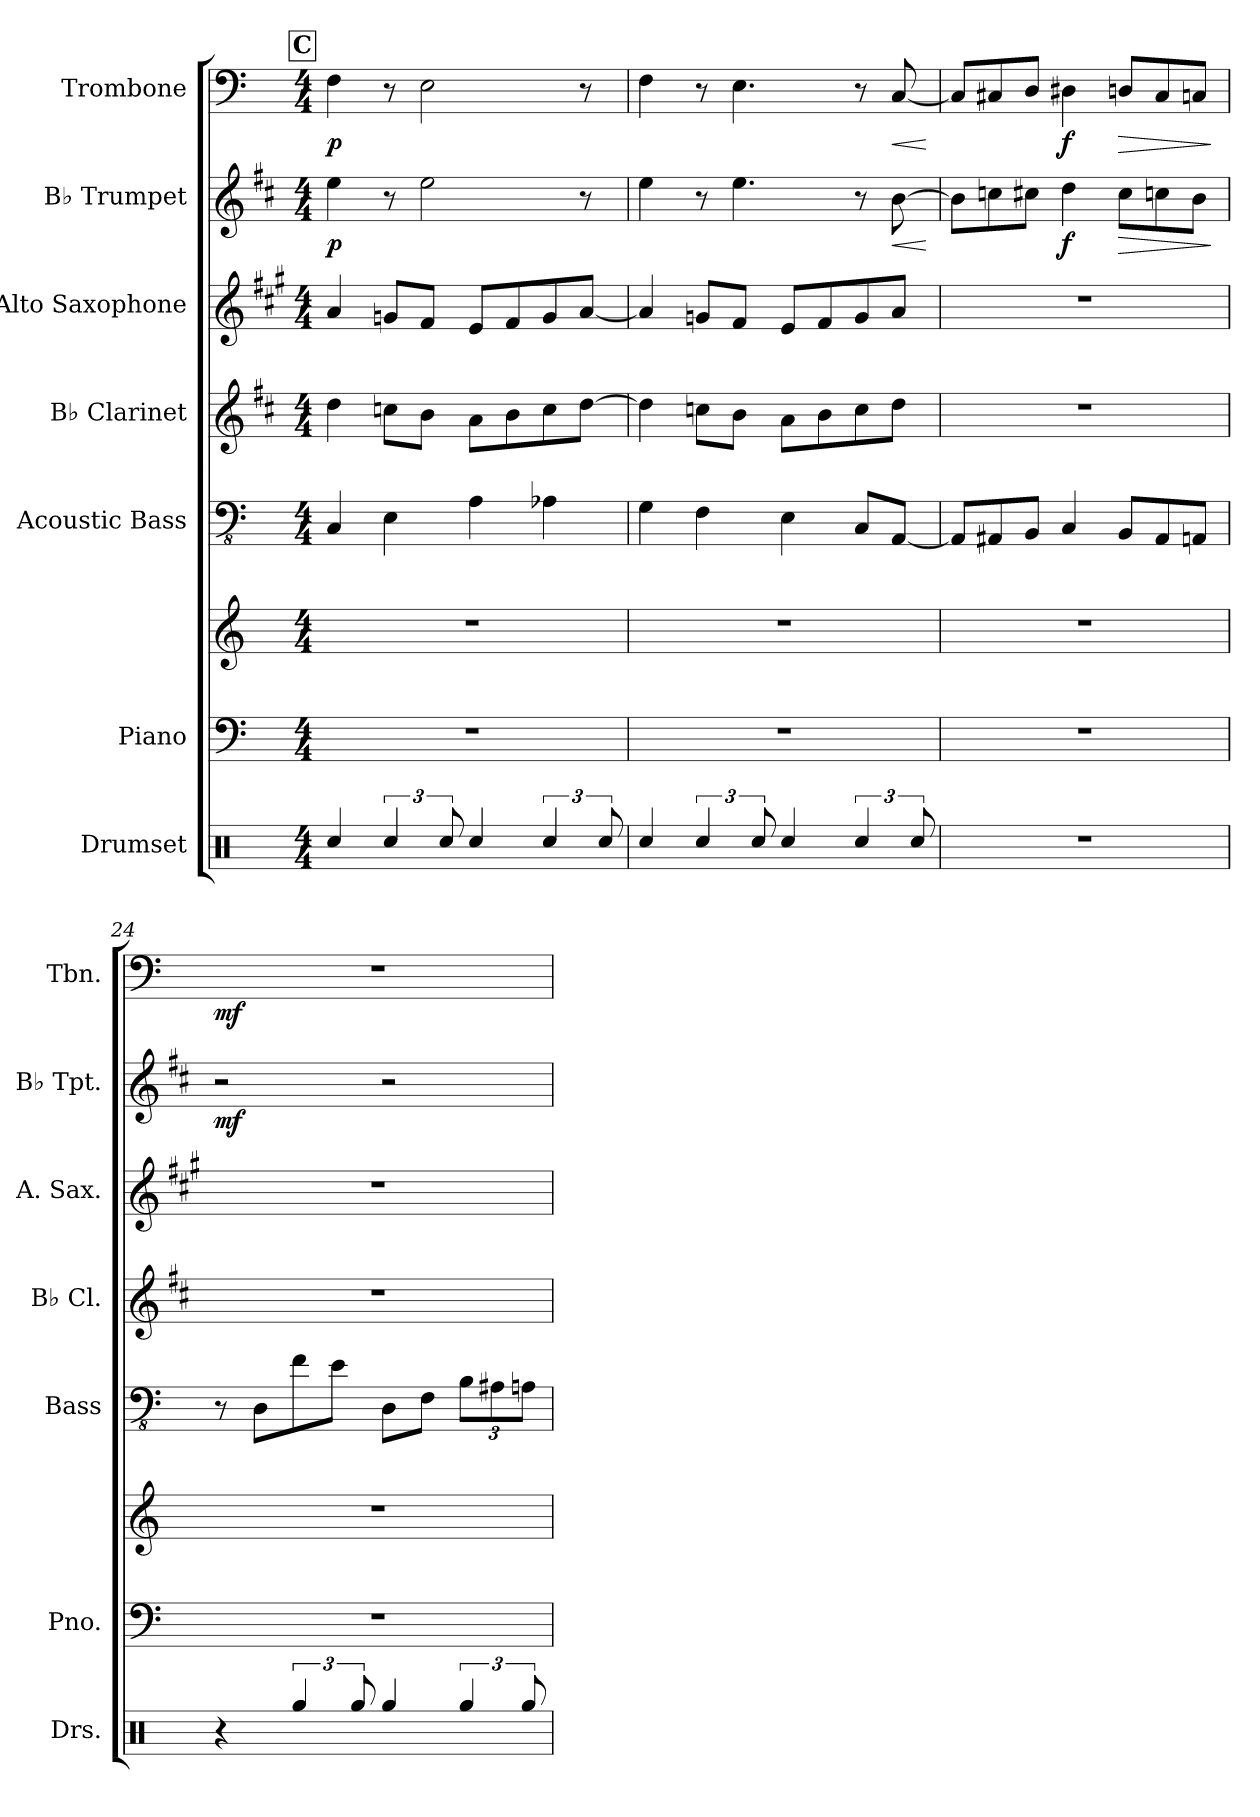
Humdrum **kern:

**kern	**kern	**kern	**kern	**kern	**kern	**kern	**dynam	**kern	**dynam
*part7	*part6	*part6	*part5	*part4	*part3	*part2	*part2	*part1	*part1
*staff8	*staff7	*staff6	*staff5	*staff4	*staff3	*staff2	*staff2	*staff1	*staff1
*I"Drumset	*I"Piano	*	*I"Acoustic Bass	*I"B♭ Clarinet	*I"Alto Saxophone	*I"B♭ Trumpet	*	*I"Trombone	*
*I'Drs.	*I'Pno.	*	*I'Bass	*I'B♭ Cl.	*I'A. Sax.	*I'B♭ Tpt.	*	*I'Tbn.	*
*clefX	*clefF4	*clefG2	*clefFv4	*clefG2	*clefG2	*clefG2	*	*clefF4	*
*	*	*	*	*ITrd1c2	*ITrd5c9	*ITrd1c2	*	*	*
*k[]	*k[]	*k[]	*k[]	*k[]	*k[]	*k[]	*	*k[]	*
*M4/4	*M4/4	*M4/4	*M4/4	*M4/4	*M4/4	*M4/4	*	*M4/4	*
!!LO:REH:place=s1:a:B:fs=14:t=C
=21	=21	=21	=21	=21	=21	=21	=21	=21	=21
!	!	!	!	!	!	!	!LO:DY:b	!	!LO:DY:b
4Rcc/	1r	1r	4CC/	4cc\	4c/	4dd\	p	4F\	p
6Rcc/	.	.	4EE\	8b-X\L	8B-X/L	8r	.	8r	.
.	.	.	.	8a\J	8A/J	2dd\	.	2E\	.
12Rcc/	.	.	.	.	.	.	.	.	.
4Rcc/	.	.	4AA\	8g\L	8G/L	.	.	.	.
.	.	.	.	8a\	8A/	.	.	.	.
6Rcc/	.	.	4AA-X\	8b-\	8B-/	.	.	.	.
.	.	.	.	[8cc\J	[8c/J	8r	.	8r	.
12Rcc/	.	.	.	.	.	.	.	.	.
=22	=22	=22	=22	=22	=22	=22	=22	=22	=22
4Rcc/	1r	1r	4GG\	4cc\]	4c/]	4dd\	.	4F\	.
6Rcc/	.	.	4FF\	8b-X\L	8B-X/L	8r	.	8r	.
.	.	.	.	8a\J	8A/J	4.dd\	.	4.E\	.
12Rcc/	.	.	.	.	.	.	.	.	.
4Rcc/	.	.	4EE\	8g\L	8G/L	.	.	.	.
.	.	.	.	8a\	8A/	.	.	.	.
6Rcc/	.	.	8CC/L	8b-\	8B-/	8r	.	8r	.
!	!	!	!	!	!	!	!LO:HP:b	!	!LO:HP:b
!	!	!	!	!	!	!	!	!	!LO:DY:n=1:b
!	!	!	!	!	!	!	!	!	!LO:DY:n=2:b
.	.	.	[8AAA/J	8cc\J	8c/J	[8a\	<	[8C/	< mf mf
12Rcc/	.	.	.	.	.	.	.	.	.
.	.	.	.	.	.	.	[	.	[
!!LO:PB:g=z
=23	=23	=23	=23	=23	=23	=23	=23	=23	=23
1r	1r	1r	8AAA/L]	1r	1r	8a\L]	.	8C/L]	.
.	.	.	8AAA#X/	.	.	8b-X\	.	8C#X/	.
.	.	.	8BBB/J	.	.	8bn\J	.	8D/J	.
!	!	!	!	!	!	!	!LO:DY:b	!	!LO:DY:b
.	.	.	4CC/	.	.	4cc\	f	4D#X\	f
!	!	!	!	!	!	!	!LO:HP:b	!	!LO:HP:b
.	.	.	8BBB/L	.	.	8b\L	>	8Dn/L	>
.	.	.	8AAA#/	.	.	8b-X\	.	8C#/	.
.	.	.	8AAAn/J	.	.	8a\J	.	8Cn/J	.
.	.	.	.	.	.	.	]	.	]
=24	=24	=24	=24	=24	=24	=24	=24	=24	=24
!	!	!	!	!	!	!	!LO:DY:b	!	!LO:DY:b
4r	1r	1r	8r	1r	1r	2r	mf	1r	mf
.	.	.	8DD\L	.	.	.	.	.	.
6Rgg/	.	.	8F\	.	.	.	.	.	.
.	.	.	8E\J	.	.	.	.	.	.
12Rgg/	.	.	.	.	.	.	.	.	.
4Rgg/	.	.	8DD\L	.	.	2r	.	.	.
.	.	.	8FF\J	.	.	.	.	.	.
*	*	*	*Xbrackettup	*	*	*	*	*	*
6Rgg/	.	.	12BB\L	.	.	.	.	.	.
.	.	.	12AA#X\	.	.	.	.	.	.
12Rgg/	.	.	12AAn\J	.	.	.	.	.	.
=	=	=	=	=	=	=	=	=	=
*-	*-	*-	*-	*-	*-	*-	*-	*-	*-
